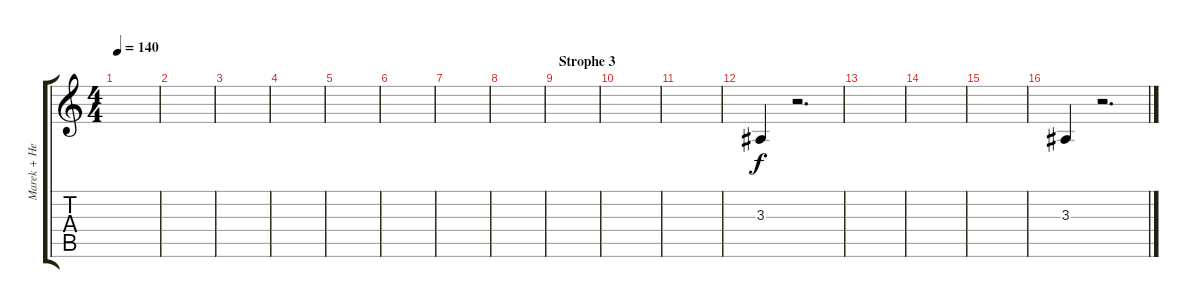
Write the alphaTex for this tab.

\track ("Marek + Henner - Choir" "Marek + He") {instrument voiceoohs}
\staff {score tabs}
\tuning (E4 B3 G3 D3 A2 E2) {hide}
\ts (4 4)
\tempo 140
\clef g2
\ks c
|
|
|
|
|
|
|
|
\section ("" "Strophe 3")
|
|
|
3.3.4 r.2{d} |
|
|
|
3.3.4 r.2{d}
